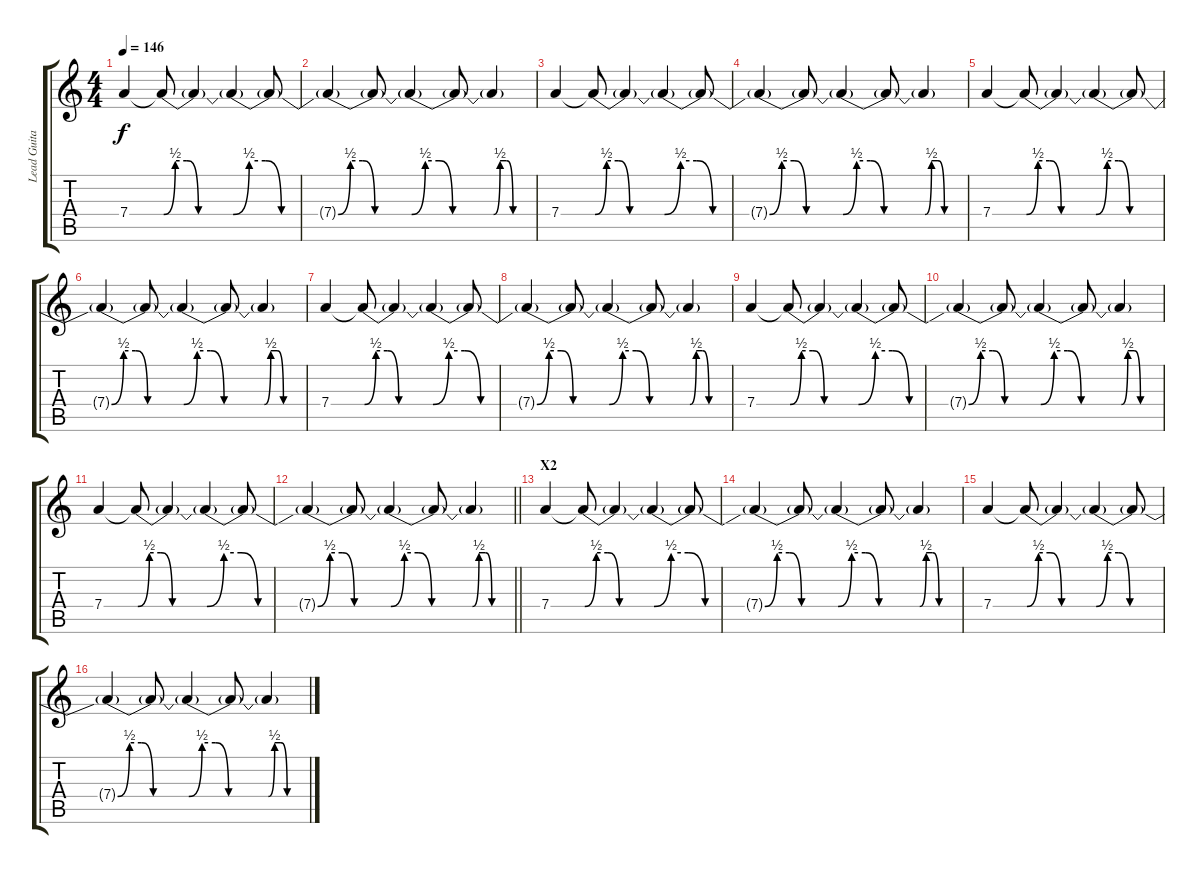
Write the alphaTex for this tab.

\track ("Lead Guitar" "Lead Guita") {instrument distortionguitar}
\staff {score tabs}
\tuning (E4 B3 G3 D3 A2 E2) {hide}
\ts (4 4)
\tempo 146
\clef g2
\ks c
7.4.4{dy f} 7.4{be (custom 0 0 10 2 20 2 30 0 60 0) t}.8 7.4{t}.4 7.4{be (custom 0 0 10 2 20 2 30 0 60 0) t}.4 7.4{t}.8 |
7.4{be (custom 0 0 10 2 20 2 30 0 60 0) t}.4 7.4{t}.8 7.4{be (custom 0 0 10 2 20 2 30 0 60 0) t}.4 7.4{t}.8 7.4{be (custom 0 0 10 2 20 2 30 0 60 0) t}.4 |
7.4.4 7.4{be (custom 0 0 10 2 20 2 30 0 60 0) t}.8 7.4{t}.4 7.4{be (custom 0 0 10 2 20 2 30 0 60 0) t}.4 7.4{t}.8 |
7.4{be (custom 0 0 10 2 20 2 30 0 60 0) t}.4 7.4{t}.8 7.4{be (custom 0 0 10 2 20 2 30 0 60 0) t}.4 7.4{t}.8 7.4{be (custom 0 0 10 2 20 2 30 0 60 0) t}.4 |
7.4.4 7.4{be (custom 0 0 10 2 20 2 30 0 60 0) t}.8 7.4{t}.4 7.4{be (custom 0 0 10 2 20 2 30 0 60 0) t}.4 7.4{t}.8 |
7.4{be (custom 0 0 10 2 20 2 30 0 60 0) t}.4 7.4{t}.8 7.4{be (custom 0 0 10 2 20 2 30 0 60 0) t}.4 7.4{t}.8 7.4{be (custom 0 0 10 2 20 2 30 0 60 0) t}.4 |
7.4.4 7.4{be (custom 0 0 10 2 20 2 30 0 60 0) t}.8 7.4{t}.4 7.4{be (custom 0 0 10 2 20 2 30 0 60 0) t}.4 7.4{t}.8 |
7.4{be (custom 0 0 10 2 20 2 30 0 60 0) t}.4 7.4{t}.8 7.4{be (custom 0 0 10 2 20 2 30 0 60 0) t}.4 7.4{t}.8 7.4{be (custom 0 0 10 2 20 2 30 0 60 0) t}.4 |
7.4.4 7.4{be (custom 0 0 10 2 20 2 30 0 60 0) t}.8 7.4{t}.4 7.4{be (custom 0 0 10 2 20 2 30 0 60 0) t}.4 7.4{t}.8 |
7.4{be (custom 0 0 10 2 20 2 30 0 60 0) t}.4 7.4{t}.8 7.4{be (custom 0 0 10 2 20 2 30 0 60 0) t}.4 7.4{t}.8 7.4{be (custom 0 0 10 2 20 2 30 0 60 0) t}.4 |
7.4.4 7.4{be (custom 0 0 10 2 20 2 30 0 60 0) t}.8 7.4{t}.4 7.4{be (custom 0 0 10 2 20 2 30 0 60 0) t}.4 7.4{t}.8 |
\barLineRight lightlight
7.4{be (custom 0 0 10 2 20 2 30 0 60 0) t}.4 7.4{t}.8 7.4{be (custom 0 0 10 2 20 2 30 0 60 0) t}.4 7.4{t}.8 7.4{be (custom 0 0 10 2 20 2 30 0 60 0) t}.4 |
\section ("" "X2")
7.4.4{volume 14} 7.4{be (custom 0 0 10 2 20 2 30 0 60 0) t}.8 7.4{t}.4 7.4{be (custom 0 0 10 2 20 2 30 0 60 0) t}.4 7.4{t}.8 |
7.4{be (custom 0 0 10 2 20 2 30 0 60 0) t}.4 7.4{t}.8 7.4{be (custom 0 0 10 2 20 2 30 0 60 0) t}.4 7.4{t}.8 7.4{be (custom 0 0 10 2 20 2 30 0 60 0) t}.4 |
7.4.4 7.4{be (custom 0 0 10 2 20 2 30 0 60 0) t}.8 7.4{t}.4 7.4{be (custom 0 0 10 2 20 2 30 0 60 0) t}.4 7.4{t}.8 |
7.4{be (custom 0 0 10 2 20 2 30 0 60 0) t}.4 7.4{t}.8 7.4{be (custom 0 0 10 2 20 2 30 0 60 0) t}.4 7.4{t}.8 7.4{be (custom 0 0 10 2 20 2 30 0 60 0) t}.4
